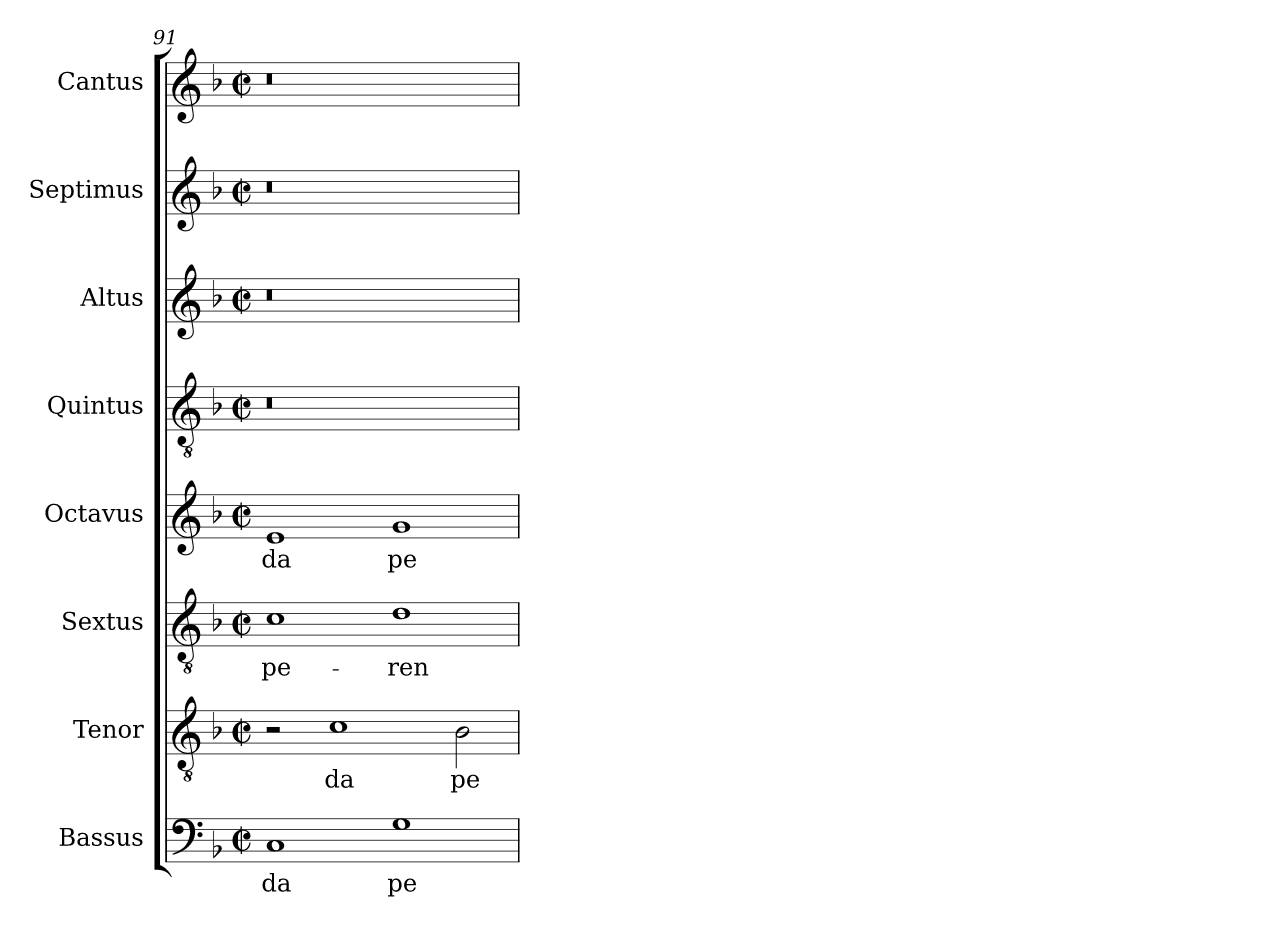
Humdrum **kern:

**kern	**text	**kern	**text	**kern	**text	**kern	**text	**kern	**kern	**kern	**kern
*part8	*part8	*part7	*part7	*part6	*part6	*part5	*part5	*part4	*part3	*part2	*part1
*staff8	*staff8	*staff7	*staff7	*staff6	*staff6	*staff5	*staff5	*staff4	*staff3	*staff2	*staff1
*I"Bassus	*	*I"Tenor	*	*I"Sextus	*	*I"Octavus	*	*I"Quintus	*I"Altus	*I"Septimus	*I"Cantus
*clefF4	*	*clefGv2	*	*clefGv2	*	*clefG2	*	*clefGv2	*clefG2	*clefG2	*clefG2
*k[b-]	*	*k[b-]	*	*k[b-]	*	*k[b-]	*	*k[b-]	*k[b-]	*k[b-]	*k[b-]
*F:	*	*F:	*	*F:	*	*F:	*	*F:	*F:	*F:	*F:
*M2/2	*	*M2/2	*	*M2/2	*	*M2/2	*	*M2/2	*M2/2	*M2/2	*M2/2
*met(c|)	*	*met(c|)	*	*met(c|)	*	*met(c|)	*	*met(c|)	*met(c|)	*met(c|)	*met(c|)
=91	=91	=91	=91	=91	=91	=91	=91	=91	=91	=91	=91
!	!LO:LY:b:cj	!	!	!	!LO:LY:b:cj	!	!LO:LY:b:cj	!	!	!	!
1C	da	2r	.	1c	pe-	1e	da	0r	0r	0r	0r
!	!	!	!LO:LY:b:cj	!	!	!	!	!	!	!	!
.	.	1c	da	.	.	.	.	.	.	.	.
!	!LO:LY:b:cj	!	!	!	!LO:LY:b:cj	!	!LO:LY:b:cj	!	!	!	!
1G	pe	.	.	1d	-ren-	1g	pe-	.	.	.	.
!	!	!	!LO:LY:b:cj	!	!	!	!	!	!	!	!
.	.	2B-\	pe	.	.	.	.	.	.	.	.
=	=	=	=	=	=	=	=	=	=	=	=
*-	*-	*-	*-	*-	*-	*-	*-	*-	*-	*-	*-
